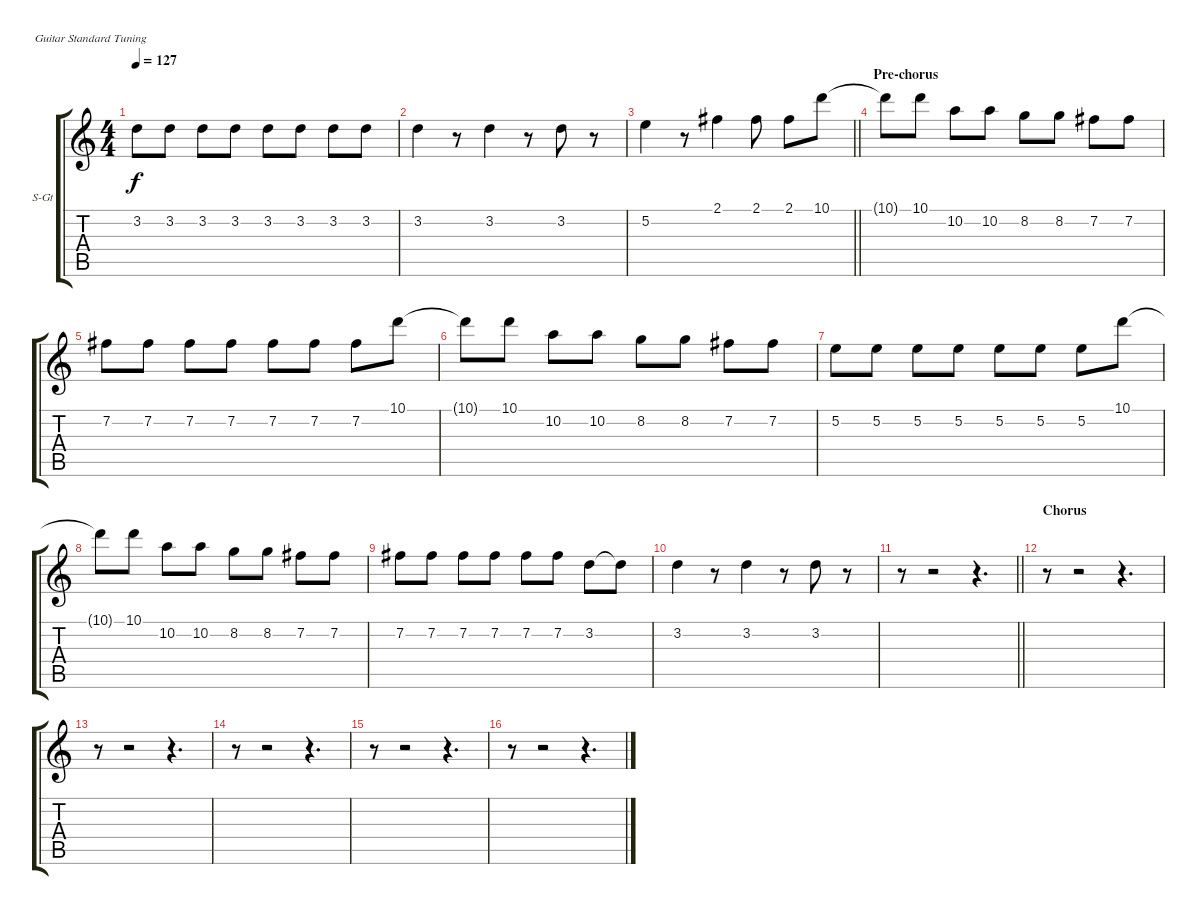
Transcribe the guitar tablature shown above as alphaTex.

\bracketExtendMode groupsimilarinstruments
\firstSystemTrackNameOrientation horizontal
\otherSystemsTrackNameOrientation horizontal
\track ("Track 1" "S-Gt") {instrument acousticguitarsteel}
\staff {score tabs}
\tuning (E4 B3 G3 D3 A2 E2)
\ts (4 4)
\tempo 127
\clef g2
\ks c
3.2.8{dy f} 3.2.8 3.2.8 3.2.8 3.2.8 3.2.8 3.2.8 3.2.8 |
3.2.4 r.8 3.2.4 r.8 3.2.8 r.8 |
\barLineRight lightlight
5.2.4 r.8 2.1.4 2.1.8 2.1.8 10.1.8 |
\section ("" "Pre-chorus")
10.1{t}.8 10.1.8 10.2.8 10.2.8 8.2.8 8.2.8 7.2.8 7.2.8 |
7.2.8 7.2.8 7.2.8 7.2.8 7.2.8 7.2.8 7.2.8 10.1.8 |
10.1{t}.8 10.1.8 10.2.8 10.2.8 8.2.8 8.2.8 7.2.8 7.2.8 |
5.2.8 5.2.8 5.2.8 5.2.8 5.2.8 5.2.8 5.2.8 10.1.8 |
10.1{t}.8 10.1.8 10.2.8 10.2.8 8.2.8 8.2.8 7.2.8 7.2.8 |
7.2.8 7.2.8 7.2.8 7.2.8 7.2.8 7.2.8 3.2.8 3.2{t}.8 |
3.2.4 r.8 3.2.4 r.8 3.2.8 r.8 |
\barLineRight lightlight
r.8 r.2 r.4{d} |
\section ("" "Chorus")
r.8 r.2 r.4{d} |
r.8 r.2 r.4{d} |
r.8 r.2 r.4{d} |
r.8 r.2 r.4{d} |
r.8 r.2 r.4{d}
